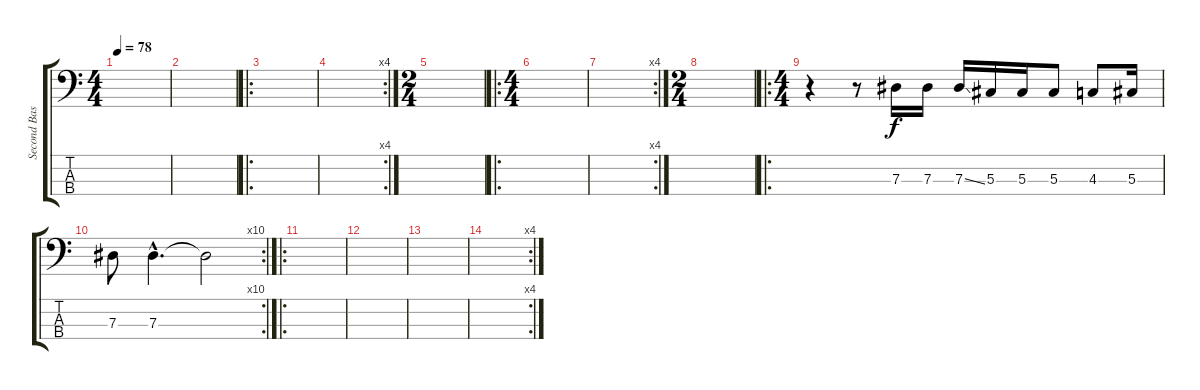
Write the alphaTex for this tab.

\track ("Second Bass" "Second Bas") {instrument electricbasspick}
\staff {score tabs}
\tuning (Gb2 Db2 Ab1 Eb1) {hide}
\ts (4 4)
\tempo 78
\clef f4
\ks c
|
|
\ro
|
\rc 4
|
\ts (2 4)
|
\ro
\ts (4 4)
|
\rc 4
|
\ts (2 4)
|
\ro
\ts (4 4)
r.4 r.8 7.3.16 7.3.16 7.3{ss}.16 5.3.16 5.3.16 5.3.8 4.3.8 5.3.16 |
\rc 10
7.3.8 7.3{hac}.4{d} 7.3{t}.2 |
\ro
|
|
|
\rc 4
